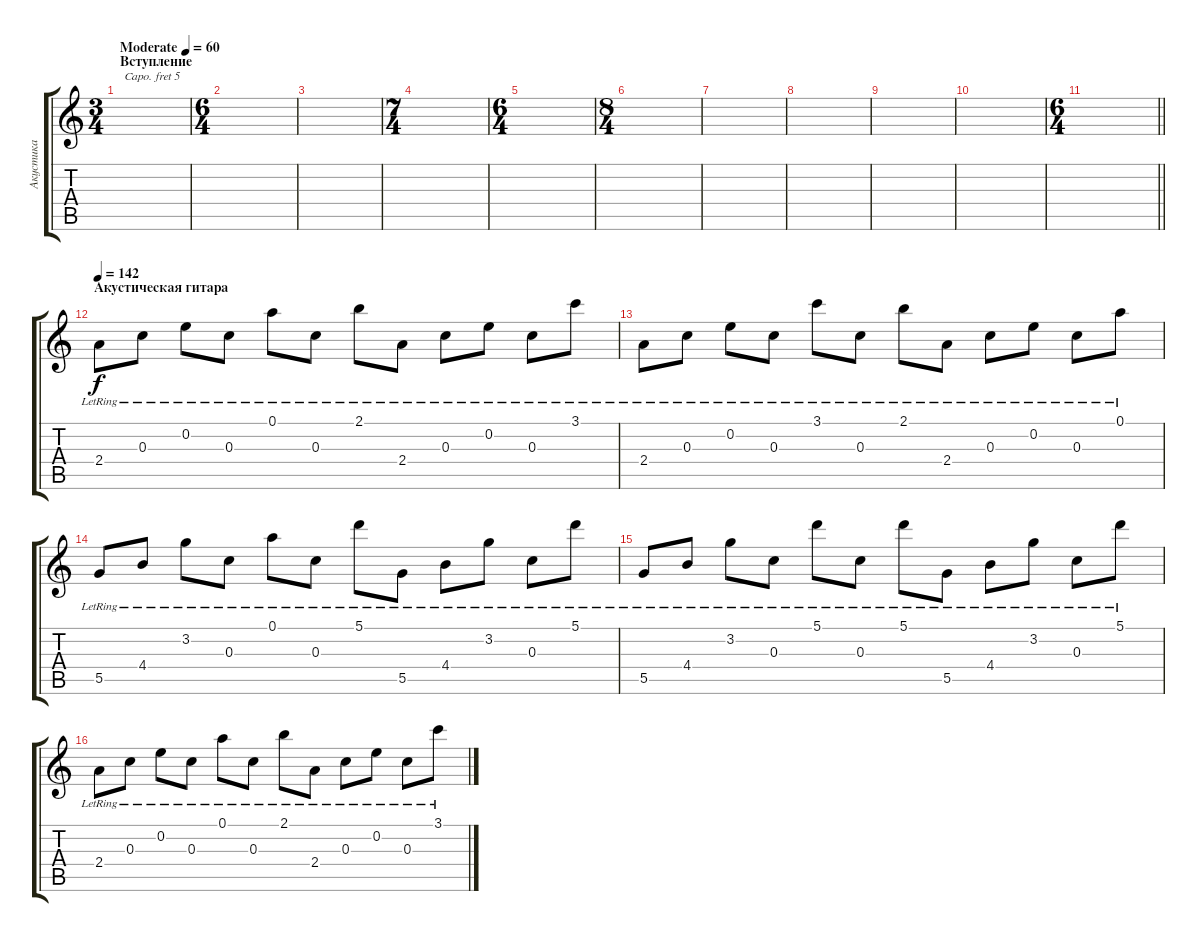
\track ("Акустика" "Акустика") {instrument acousticguitarsteel}
\staff {score tabs}
\capo 5
\tuning (E4 B3 G3 D3 A2 E2) {hide}
\ts (3 4)
\section ("" "Вступление")
\tempo (60 "Moderate")
\clef g2
\ks c
|
\ts (6 4)
|
|
\ts (7 4)
|
\ts (6 4)
|
\ts (8 4)
|
|
|
|
|
\ts (6 4)
\barLineRight lightlight
|
\section ("" "Акустическая гитара")
\tempo 142
2.4{lr}.8{volume 6} 0.3{lr}.8 0.2{lr}.8 0.3{lr}.8 0.1{lr}.8 0.3{lr}.8 2.1{lr}.8 2.4{lr}.8 0.3{lr}.8 0.2{lr}.8 0.3{lr}.8 3.1{lr}.8 |
2.4{lr}.8 0.3{lr}.8 0.2{lr}.8 0.3{lr}.8 3.1{lr}.8 0.3{lr}.8 2.1{lr}.8 2.4{lr}.8 0.3{lr}.8 0.2{lr}.8 0.3{lr}.8 0.1{lr}.8 |
5.5{lr}.8 4.4{lr}.8 3.2{lr}.8 0.3{lr}.8 0.1{lr}.8 0.3{lr}.8 5.1{lr}.8 5.5{lr}.8 4.4{lr}.8 3.2{lr}.8 0.3{lr}.8 5.1{lr}.8 |
5.5{lr}.8 4.4{lr}.8 3.2{lr}.8 0.3{lr}.8 5.1{lr}.8 0.3{lr}.8 5.1{lr}.8 5.5{lr}.8 4.4{lr}.8 3.2{lr}.8 0.3{lr}.8 5.1{lr}.8 |
2.4{lr}.8 0.3{lr}.8 0.2{lr}.8 0.3{lr}.8 0.1{lr}.8 0.3{lr}.8 2.1{lr}.8 2.4{lr}.8 0.3{lr}.8 0.2{lr}.8 0.3{lr}.8 3.1{lr}.8
